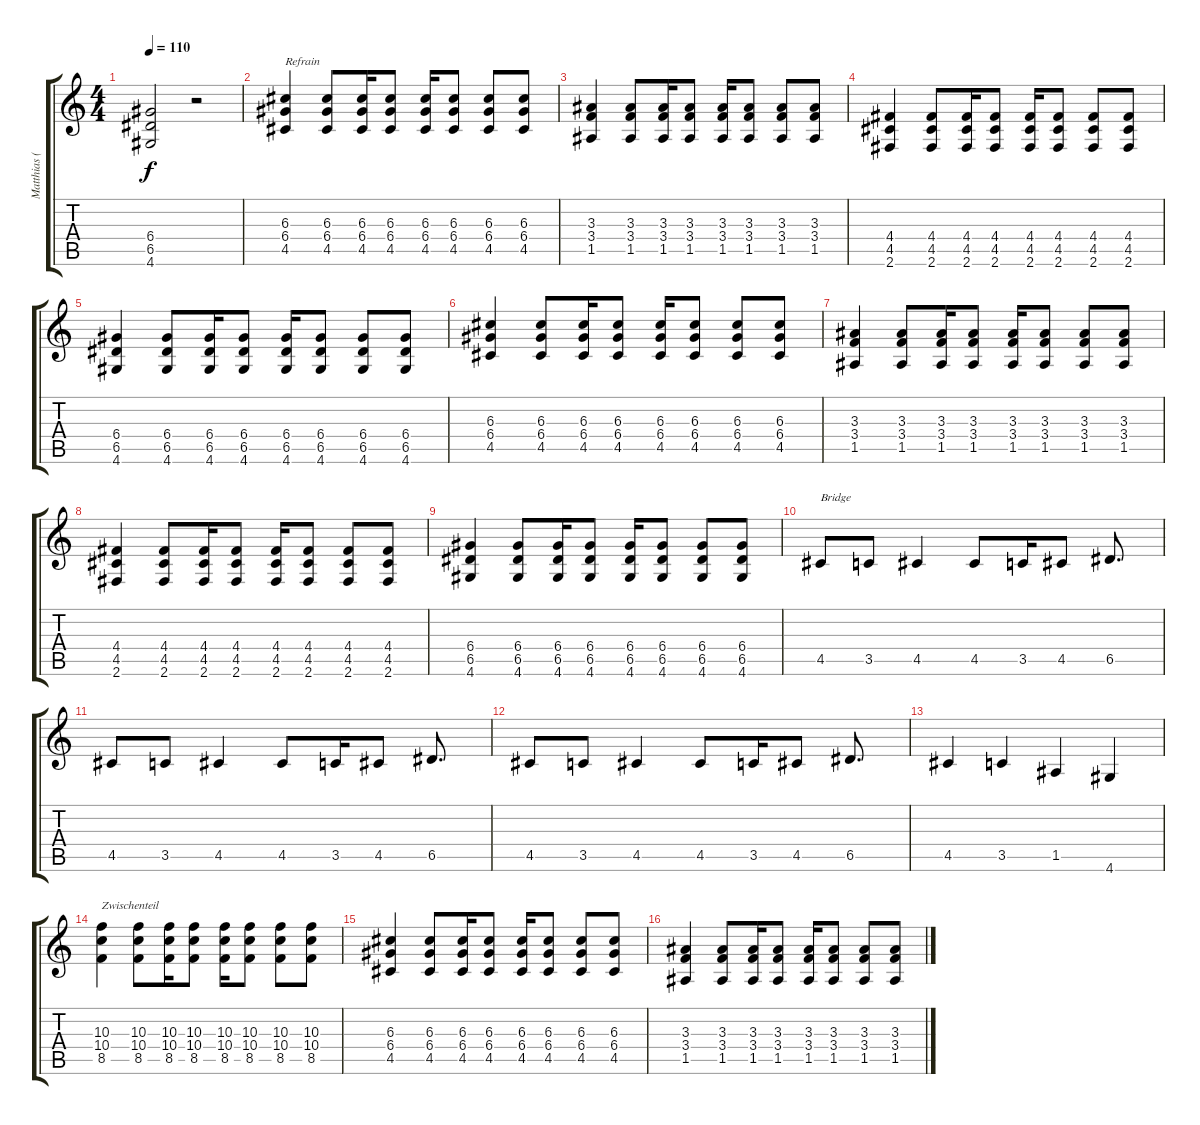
\track ("Matthias (Gonzo) Röhr" "Matthias (") {instrument overdrivenguitar}
\staff {score tabs}
\tuning (E4 B3 G3 D3 A2 E2) {hide}
\ts (4 4)
\tempo 110
\clef g2
\ks c
(6.4 6.5 4.6).2{dy f} r.2 |
(6.3 6.4 4.5).4{txt "Refrain"} (6.3 6.4 4.5).8 (6.3 6.4 4.5).16 (6.3 6.4 4.5).8 (6.3 6.4 4.5).16 (6.3 6.4 4.5).8 (6.3 6.4 4.5).8 (6.3 6.4 4.5).8 |
(3.3 3.4 1.5).4 (3.3 3.4 1.5).8 (3.3 3.4 1.5).16 (3.3 3.4 1.5).8 (3.3 3.4 1.5).16 (3.3 3.4 1.5).8 (3.3 3.4 1.5).8 (3.3 3.4 1.5).8 |
(4.4 4.5 2.6).4 (4.4 4.5 2.6).8 (4.4 4.5 2.6).16 (4.4 4.5 2.6).8 (4.4 4.5 2.6).16 (4.4 4.5 2.6).8 (4.4 4.5 2.6).8 (4.4 4.5 2.6).8 |
(6.4 6.5 4.6).4 (6.4 6.5 4.6).8 (6.4 6.5 4.6).16 (6.4 6.5 4.6).8 (6.4 6.5 4.6).16 (6.4 6.5 4.6).8 (6.4 6.5 4.6).8 (6.4 6.5 4.6).8 |
(6.3 6.4 4.5).4 (6.3 6.4 4.5).8 (6.3 6.4 4.5).16 (6.3 6.4 4.5).8 (6.3 6.4 4.5).16 (6.3 6.4 4.5).8 (6.3 6.4 4.5).8 (6.3 6.4 4.5).8 |
(3.3 3.4 1.5).4 (3.3 3.4 1.5).8 (3.3 3.4 1.5).16 (3.3 3.4 1.5).8 (3.3 3.4 1.5).16 (3.3 3.4 1.5).8 (3.3 3.4 1.5).8 (3.3 3.4 1.5).8 |
(4.4 4.5 2.6).4 (4.4 4.5 2.6).8 (4.4 4.5 2.6).16 (4.4 4.5 2.6).8 (4.4 4.5 2.6).16 (4.4 4.5 2.6).8 (4.4 4.5 2.6).8 (4.4 4.5 2.6).8 |
(6.4 6.5 4.6).4 (6.4 6.5 4.6).8 (6.4 6.5 4.6).16 (6.4 6.5 4.6).8 (6.4 6.5 4.6).16 (6.4 6.5 4.6).8 (6.4 6.5 4.6).8 (6.4 6.5 4.6).8 |
4.5.8{txt "Bridge"} 3.5.8 4.5.4 4.5.8 3.5.16 4.5.8 6.5.8{d} |
4.5.8 3.5.8 4.5.4 4.5.8 3.5.16 4.5.8 6.5.8{d} |
4.5.8 3.5.8 4.5.4 4.5.8 3.5.16 4.5.8 6.5.8{d} |
4.5.4 3.5.4 1.5.4 4.6.4 |
(10.3 10.4 8.5).4{txt "Zwischenteil"} (10.3 10.4 8.5).8 (10.3 10.4 8.5).16 (10.3 10.4 8.5).8 (10.3 10.4 8.5).16 (10.3 10.4 8.5).8 (10.3 10.4 8.5).8 (10.3 10.4 8.5).8 |
(6.3 6.4 4.5).4 (6.3 6.4 4.5).8 (6.3 6.4 4.5).16 (6.3 6.4 4.5).8 (6.3 6.4 4.5).16 (6.3 6.4 4.5).8 (6.3 6.4 4.5).8 (6.3 6.4 4.5).8 |
(3.3 3.4 1.5).4 (3.3 3.4 1.5).8 (3.3 3.4 1.5).16 (3.3 3.4 1.5).8 (3.3 3.4 1.5).16 (3.3 3.4 1.5).8 (3.3 3.4 1.5).8 (3.3 3.4 1.5).8
